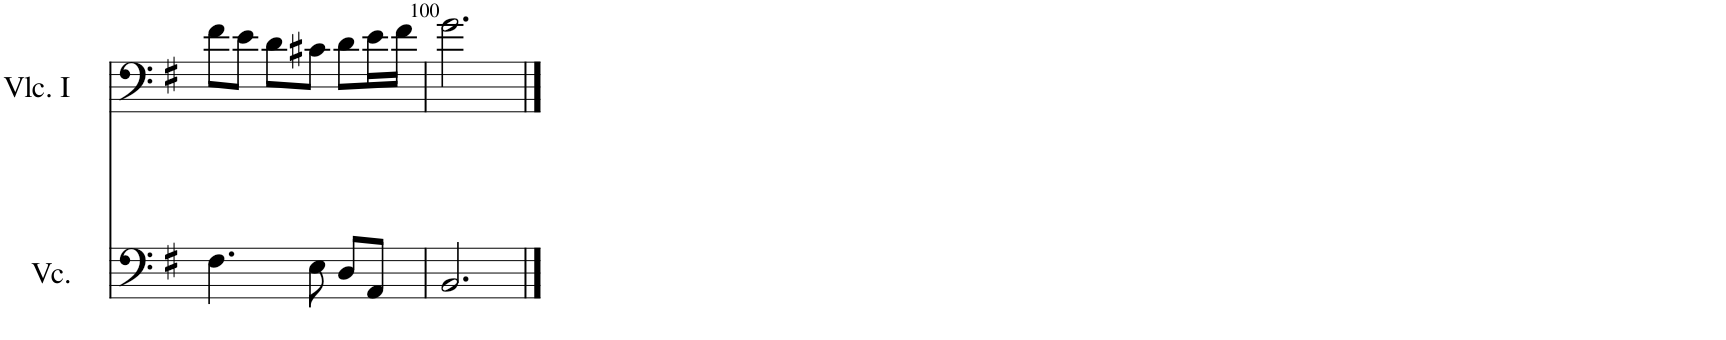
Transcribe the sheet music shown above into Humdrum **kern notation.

**kern	**kern
*part2	*part1
*staff2	*staff1
*I"Violoncello	*I"Cello I
*I'Vc.	*
!!LO:PB:g=z
*clefF4	*clefF4
*k[f#]	*k[f#]
*M3/4	*M3/4
=99	=99
4.F#\	8f#\L
.	8e\J
.	8d\L
8E\	8c#X\J
8D/L	8d\L
8AA/J	16e\L
.	16f#\JJ
=100	=100
2.BB/	2.g\
==	==
*-	*-
